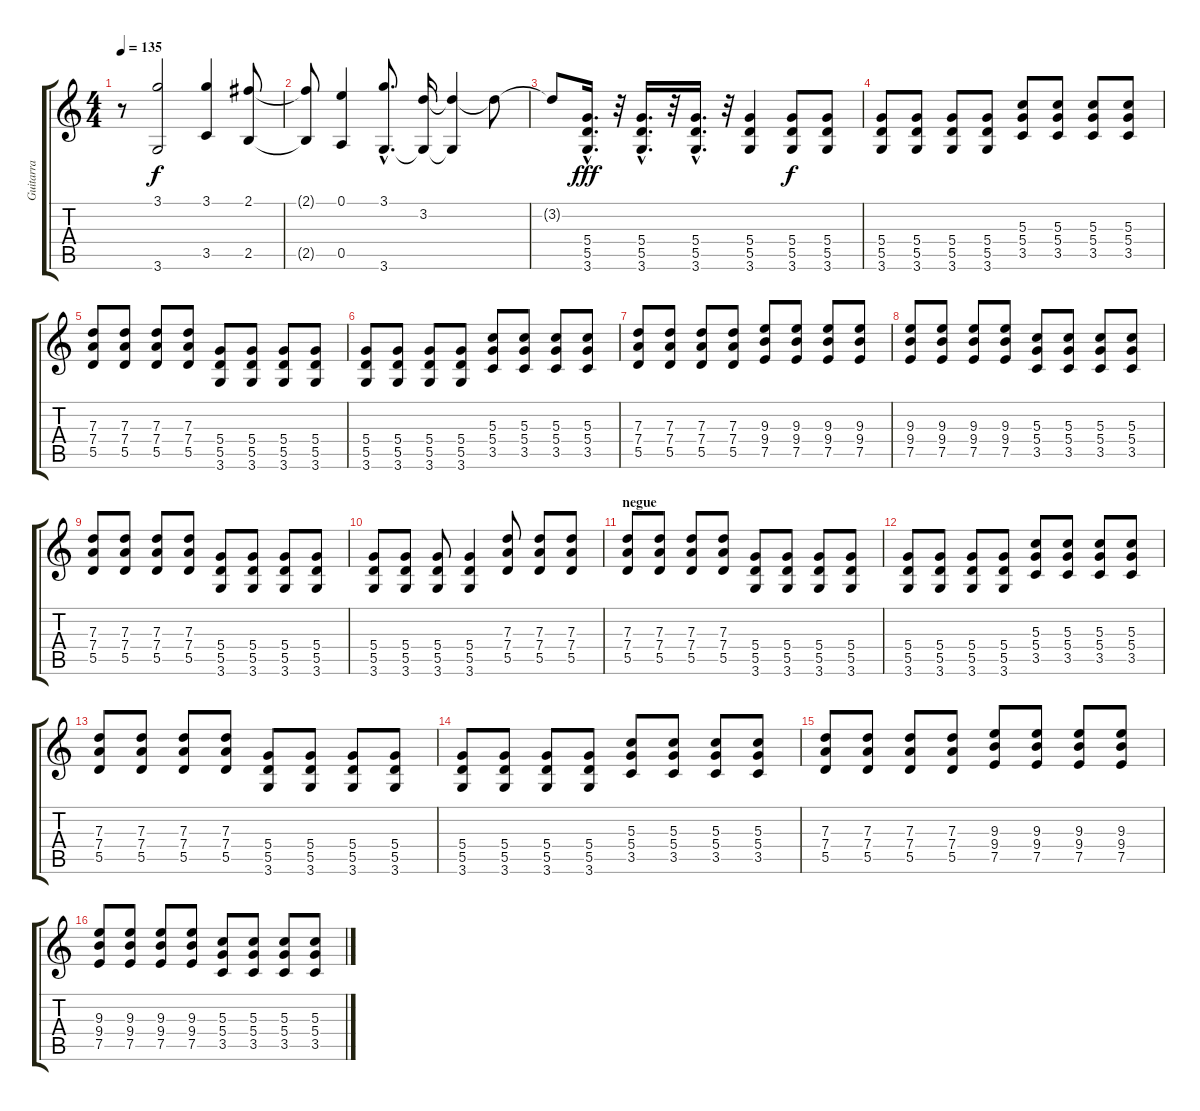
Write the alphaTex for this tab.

\track ("Guitarra" "Guitarra") {instrument distortionguitar}
\staff {score tabs}
\tuning (E4 B3 G3 D3 A2 E2) {hide}
\ts (4 4)
\tempo 135
\clef g2
\ks c
r.8{dy f instrument distortionguitar} (3.1 3.6).2{instrument electricguitarjazz} (3.1 3.5).4 (2.1 2.5).8 |
(2.1{t} 2.5{t}).8 (0.1 0.5).4 (3.1{hac} 3.6{hac}).8{d} (3.2 3.6{t}).16 (3.2{t} 3.6{t}).4 3.2{t}.8 |
3.2{t}.8 (5.4{hac} 5.5{hac} 3.6{hac}).16{d dy fff instrument distortionguitar} r.32 (5.4{hac} 5.5{hac} 3.6{hac}).16{d} r.32 (5.4{hac} 5.5{hac} 3.6{hac}).16{d} r.32 (5.4 5.5 3.6).4 (5.4 5.5 3.6).8{dy f instrument distortionguitar} (5.4 5.5 3.6).8 |
(5.4 5.5 3.6).8 (5.4 5.5 3.6).8 (5.4 5.5 3.6).8 (5.4 5.5 3.6).8 (5.3 5.4 3.5).8 (5.3 5.4 3.5).8 (5.3 5.4 3.5).8 (5.3 5.4 3.5).8 |
(7.3 7.4 5.5).8 (7.3 7.4 5.5).8 (7.3 7.4 5.5).8 (7.3 7.4 5.5).8 (5.4 5.5 3.6).8 (5.4 5.5 3.6).8 (5.4 5.5 3.6).8 (5.4 5.5 3.6).8 |
(5.4 5.5 3.6).8 (5.4 5.5 3.6).8 (5.4 5.5 3.6).8 (5.4 5.5 3.6).8 (5.3 5.4 3.5).8 (5.3 5.4 3.5).8 (5.3 5.4 3.5).8 (5.3 5.4 3.5).8 |
(7.3 7.4 5.5).8 (7.3 7.4 5.5).8 (7.3 7.4 5.5).8 (7.3 7.4 5.5).8 (9.3 9.4 7.5).8 (9.3 9.4 7.5).8 (9.3 9.4 7.5).8 (9.3 9.4 7.5).8 |
(9.3 9.4 7.5).8 (9.3 9.4 7.5).8 (9.3 9.4 7.5).8 (9.3 9.4 7.5).8 (5.3 5.4 3.5).8 (5.3 5.4 3.5).8 (5.3 5.4 3.5).8 (5.3 5.4 3.5).8 |
(7.3 7.4 5.5).8 (7.3 7.4 5.5).8 (7.3 7.4 5.5).8 (7.3 7.4 5.5).8 (5.4 5.5 3.6).8 (5.4 5.5 3.6).8 (5.4 5.5 3.6).8 (5.4 5.5 3.6).8 |
(5.4 5.5 3.6).8 (5.4 5.5 3.6).8 (5.4 5.5 3.6).8 (5.4 5.5 3.6).4 (7.3 7.4 5.5).8 (7.3 7.4 5.5).8 (7.3 7.4 5.5).8 |
\section ("" "negue")
(7.3 7.4 5.5).8 (7.3 7.4 5.5).8 (7.3 7.4 5.5).8 (7.3 7.4 5.5).8 (5.4 5.5 3.6).8 (5.4 5.5 3.6).8 (5.4 5.5 3.6).8 (5.4 5.5 3.6).8 |
(5.4 5.5 3.6).8 (5.4 5.5 3.6).8 (5.4 5.5 3.6).8 (5.4 5.5 3.6).8 (5.3 5.4 3.5).8 (5.3 5.4 3.5).8 (5.3 5.4 3.5).8 (5.3 5.4 3.5).8 |
(7.3 7.4 5.5).8 (7.3 7.4 5.5).8 (7.3 7.4 5.5).8 (7.3 7.4 5.5).8 (5.4 5.5 3.6).8 (5.4 5.5 3.6).8 (5.4 5.5 3.6).8 (5.4 5.5 3.6).8 |
(5.4 5.5 3.6).8 (5.4 5.5 3.6).8 (5.4 5.5 3.6).8 (5.4 5.5 3.6).8 (5.3 5.4 3.5).8 (5.3 5.4 3.5).8 (5.3 5.4 3.5).8 (5.3 5.4 3.5).8 |
(7.3 7.4 5.5).8 (7.3 7.4 5.5).8 (7.3 7.4 5.5).8 (7.3 7.4 5.5).8 (9.3 9.4 7.5).8 (9.3 9.4 7.5).8 (9.3 9.4 7.5).8 (9.3 9.4 7.5).8 |
(9.3 9.4 7.5).8 (9.3 9.4 7.5).8 (9.3 9.4 7.5).8 (9.3 9.4 7.5).8 (5.3 5.4 3.5).8 (5.3 5.4 3.5).8 (5.3 5.4 3.5).8 (5.3 5.4 3.5).8
